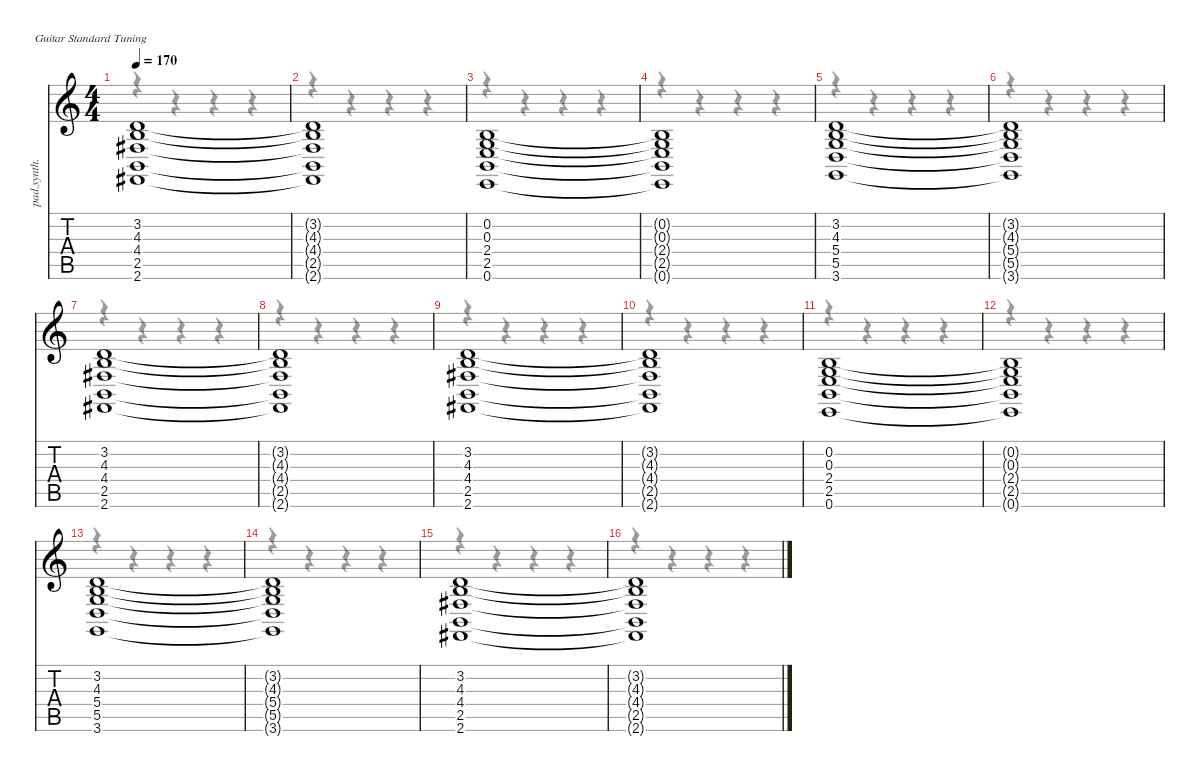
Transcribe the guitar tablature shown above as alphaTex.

\defaultSystemsLayout 4
\hideDynamics
\bracketExtendMode nobrackets
\otherSystemsTrackNameOrientation horizontal
\track ("Pad" "pad.synth.") {instrument pad3polysynth}
\staff {score tabs}
\tuning (E4 B3 G3 D3 A2 E2)
\voice
\ts (4 4)
\tempo 170
\clef g2
\ks c
(3.2 4.3 4.4{acc #} 2.5 2.6{acc #}).1{dy f beam Up} |
(3.2{t} 4.3{t} 4.4{t acc #} 2.5{t} 2.6{t acc #}).1{beam Up} |
(0.2 0.3 2.4 2.5 0.6).1{beam Up} |
(0.2{t} 0.3{t} 2.4{t} 2.5{t} 0.6{t}).1{beam Up} |
(3.2 4.3 5.4 5.5 3.6).1{beam Up} |
(3.2{t} 4.3{t} 5.4{t} 5.5{t} 3.6{t}).1{beam Up} |
(3.2 4.3 4.4{acc #} 2.5 2.6{acc #}).1{beam Up} |
(3.2{t} 4.3{t} 4.4{t acc #} 2.5{t} 2.6{t acc #}).1{beam Up} |
(3.2 4.3 4.4{acc #} 2.5 2.6{acc #}).1{beam Up} |
(3.2{t} 4.3{t} 4.4{t acc #} 2.5{t} 2.6{t acc #}).1{beam Up} |
(0.2 0.3 2.4 2.5 0.6).1{beam Up} |
(0.2{t} 0.3{t} 2.4{t} 2.5{t} 0.6{t}).1{beam Up} |
(3.2 4.3 5.4 5.5 3.6).1{beam Up} |
(3.2{t} 4.3{t} 5.4{t} 5.5{t} 3.6{t}).1{beam Up} |
(3.2 4.3 4.4{acc #} 2.5 2.6{acc #}).1{beam Up} |
(3.2{t} 4.3{t} 4.4{t acc #} 2.5{t} 2.6{t acc #}).1{beam Up}
\voice
\clef g2
\ottava regular
\simile none
\ks c
r.4{dy mf beam Down} r.4{beam Down} r.4{beam Down} r.4{beam Down} |
r.4{beam Down} r.4{beam Down} r.4{beam Down} r.4{beam Down} |
r.4{beam Down} r.4{beam Down} r.4{beam Down} r.4{beam Down} |
r.4{beam Down} r.4{beam Down} r.4{beam Down} r.4{beam Down} |
r.4{beam Down} r.4{beam Down} r.4{beam Down} r.4{beam Down} |
r.4{beam Down} r.4{beam Down} r.4{beam Down} r.4{beam Down} |
r.4{beam Down} r.4{beam Down} r.4{beam Down} r.4{beam Down} |
r.4{beam Down} r.4{beam Down} r.4{beam Down} r.4{beam Down} |
r.4{beam Down} r.4{beam Down} r.4{beam Down} r.4{beam Down} |
r.4{beam Down} r.4{beam Down} r.4{beam Down} r.4{beam Down} |
r.4{beam Down} r.4{beam Down} r.4{beam Down} r.4{beam Down} |
r.4{beam Down} r.4{beam Down} r.4{beam Down} r.4{beam Down} |
r.4{beam Down} r.4{beam Down} r.4{beam Down} r.4{beam Down} |
r.4{beam Down} r.4{beam Down} r.4{beam Down} r.4{beam Down} |
r.4{beam Down} r.4{beam Down} r.4{beam Down} r.4{beam Down} |
r.4{beam Down} r.4{beam Down} r.4{beam Down} r.4{beam Down}
